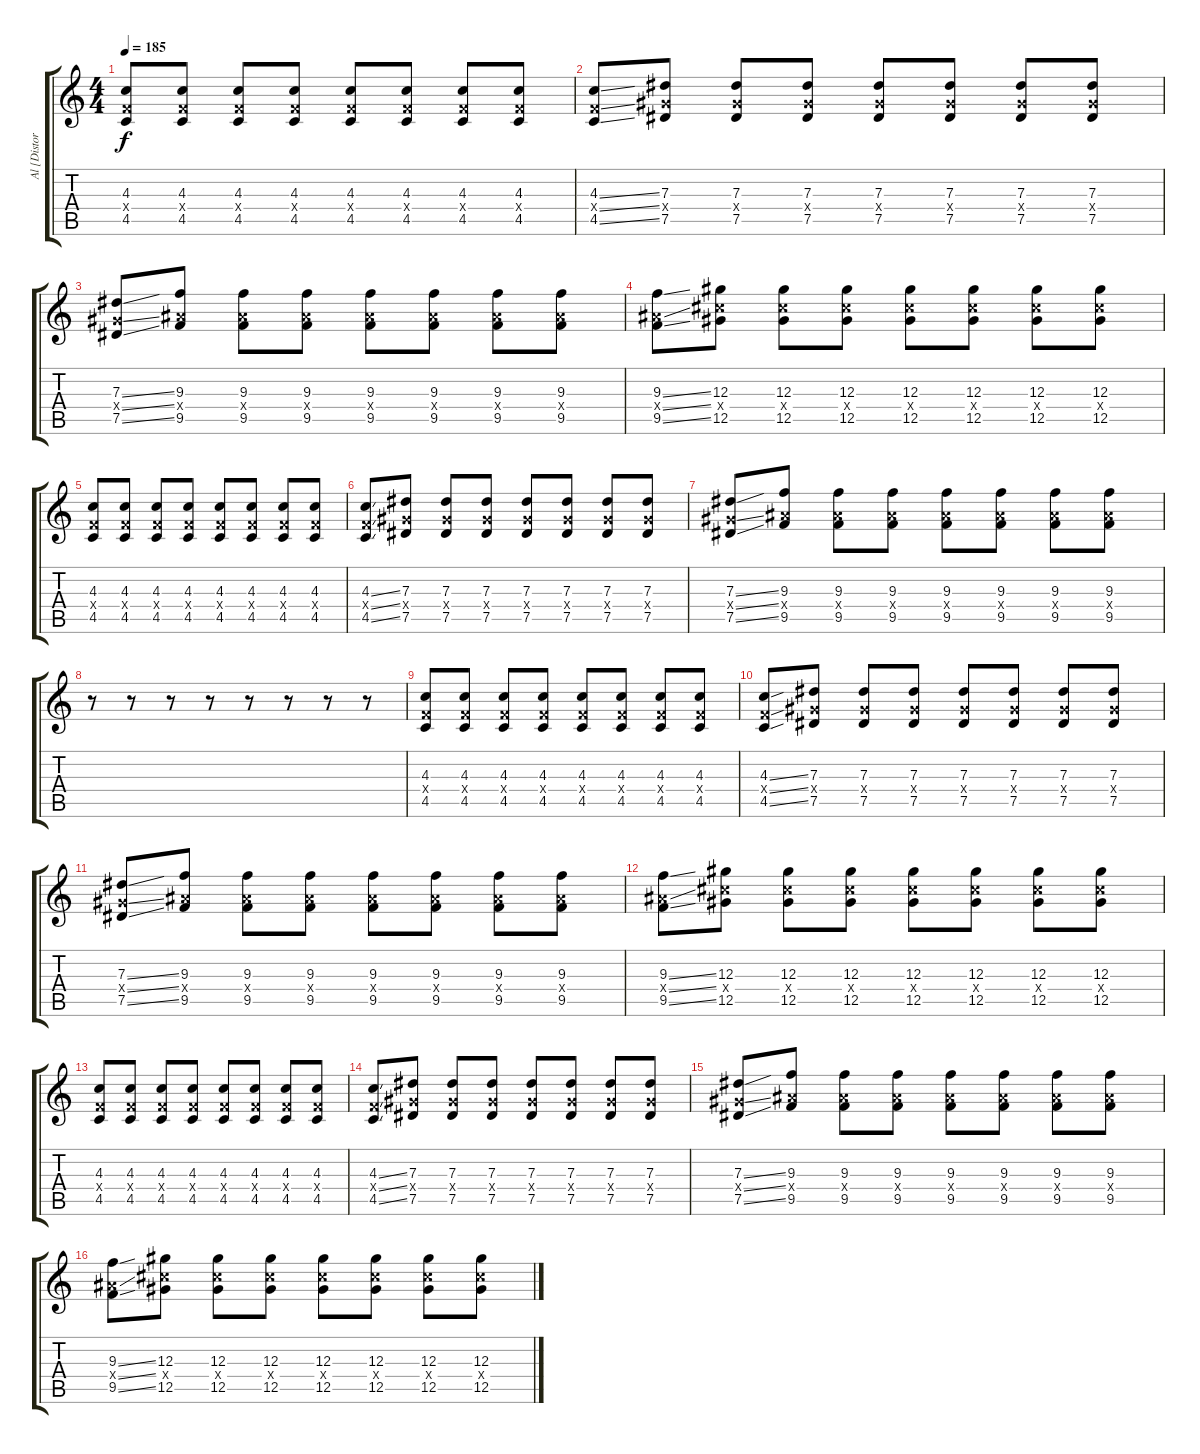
\track ("Al [Distortion]" "Al [Distor") {instrument distortionguitar}
\staff {score tabs}
\tuning (F4 C4 Ab3 Db3 Ab2 Db2) {hide}
\ts (4 4)
\tempo 185
\clef g2
\ks c
(4.3 4.4{x} 4.5).8{dy f} (4.3 4.4{x} 4.5).8 (4.3 4.4{x} 4.5).8 (4.3 4.4{x} 4.5).8 (4.3 4.4{x} 4.5).8 (4.3 4.4{x} 4.5).8 (4.3 4.4{x} 4.5).8 (4.3 4.4{x} 4.5).8 |
(4.3{ss} 4.4{ss x} 4.5{ss}).8 (7.3 7.4{x} 7.5).8 (7.3 7.4{x} 7.5).8 (7.3 7.4{x} 7.5).8 (7.3 7.4{x} 7.5).8 (7.3 7.4{x} 7.5).8 (7.3 7.4{x} 7.5).8 (7.3 7.4{x} 7.5).8 |
(7.3{ss} 7.4{ss x} 7.5{ss}).8 (9.3 9.4{x} 9.5).8 (9.3 9.4{x} 9.5).8 (9.3 9.4{x} 9.5).8 (9.3 9.4{x} 9.5).8 (9.3 9.4{x} 9.5).8 (9.3 9.4{x} 9.5).8 (9.3 9.4{x} 9.5).8 |
(9.3{ss} 9.4{ss x} 9.5{ss}).8 (12.3 12.4{x} 12.5).8 (12.3 12.4{x} 12.5).8 (12.3 12.4{x} 12.5).8 (12.3 12.4{x} 12.5).8 (12.3 12.4{x} 12.5).8 (12.3 12.4{x} 12.5).8 (12.3 12.4{x} 12.5).8 |
(4.3 4.4{x} 4.5).8 (4.3 4.4{x} 4.5).8 (4.3 4.4{x} 4.5).8 (4.3 4.4{x} 4.5).8 (4.3 4.4{x} 4.5).8 (4.3 4.4{x} 4.5).8 (4.3 4.4{x} 4.5).8 (4.3 4.4{x} 4.5).8 |
(4.3{ss} 4.4{ss x} 4.5{ss}).8 (7.3 7.4{x} 7.5).8 (7.3 7.4{x} 7.5).8 (7.3 7.4{x} 7.5).8 (7.3 7.4{x} 7.5).8 (7.3 7.4{x} 7.5).8 (7.3 7.4{x} 7.5).8 (7.3 7.4{x} 7.5).8 |
(7.3{ss} 7.4{ss x} 7.5{ss}).8 (9.3 9.4{x} 9.5).8 (9.3 9.4{x} 9.5).8 (9.3 9.4{x} 9.5).8 (9.3 9.4{x} 9.5).8 (9.3 9.4{x} 9.5).8 (9.3 9.4{x} 9.5).8 (9.3 9.4{x} 9.5).8 |
r.8 r.8 r.8 r.8 r.8 r.8 r.8 r.8 |
(4.3 4.4{x} 4.5).8 (4.3 4.4{x} 4.5).8 (4.3 4.4{x} 4.5).8 (4.3 4.4{x} 4.5).8 (4.3 4.4{x} 4.5).8 (4.3 4.4{x} 4.5).8 (4.3 4.4{x} 4.5).8 (4.3 4.4{x} 4.5).8 |
(4.3{ss} 4.4{ss x} 4.5{ss}).8 (7.3 7.4{x} 7.5).8 (7.3 7.4{x} 7.5).8 (7.3 7.4{x} 7.5).8 (7.3 7.4{x} 7.5).8 (7.3 7.4{x} 7.5).8 (7.3 7.4{x} 7.5).8 (7.3 7.4{x} 7.5).8 |
(7.3{ss} 7.4{ss x} 7.5{ss}).8 (9.3 9.4{x} 9.5).8 (9.3 9.4{x} 9.5).8 (9.3 9.4{x} 9.5).8 (9.3 9.4{x} 9.5).8 (9.3 9.4{x} 9.5).8 (9.3 9.4{x} 9.5).8 (9.3 9.4{x} 9.5).8 |
(9.3{ss} 9.4{ss x} 9.5{ss}).8 (12.3 12.4{x} 12.5).8 (12.3 12.4{x} 12.5).8 (12.3 12.4{x} 12.5).8 (12.3 12.4{x} 12.5).8 (12.3 12.4{x} 12.5).8 (12.3 12.4{x} 12.5).8 (12.3 12.4{x} 12.5).8 |
(4.3 4.4{x} 4.5).8 (4.3 4.4{x} 4.5).8 (4.3 4.4{x} 4.5).8 (4.3 4.4{x} 4.5).8 (4.3 4.4{x} 4.5).8 (4.3 4.4{x} 4.5).8 (4.3 4.4{x} 4.5).8 (4.3 4.4{x} 4.5).8 |
(4.3{ss} 4.4{ss x} 4.5{ss}).8 (7.3 7.4{x} 7.5).8 (7.3 7.4{x} 7.5).8 (7.3 7.4{x} 7.5).8 (7.3 7.4{x} 7.5).8 (7.3 7.4{x} 7.5).8 (7.3 7.4{x} 7.5).8 (7.3 7.4{x} 7.5).8 |
(7.3{ss} 7.4{ss x} 7.5{ss}).8 (9.3 9.4{x} 9.5).8 (9.3 9.4{x} 9.5).8 (9.3 9.4{x} 9.5).8 (9.3 9.4{x} 9.5).8 (9.3 9.4{x} 9.5).8 (9.3 9.4{x} 9.5).8 (9.3 9.4{x} 9.5).8 |
(9.3{ss} 9.4{ss x} 9.5{ss}).8 (12.3 12.4{x} 12.5).8 (12.3 12.4{x} 12.5).8 (12.3 12.4{x} 12.5).8 (12.3 12.4{x} 12.5).8 (12.3 12.4{x} 12.5).8 (12.3 12.4{x} 12.5).8 (12.3 12.4{x} 12.5).8
